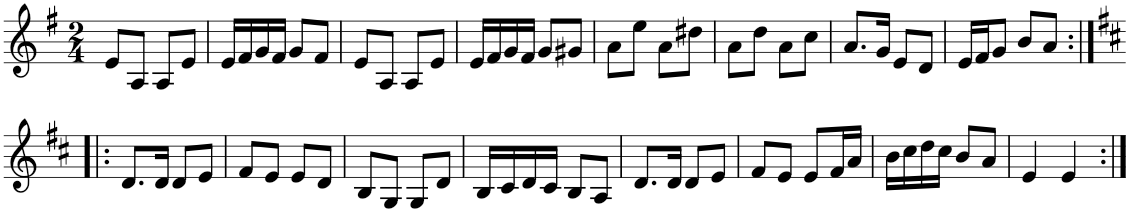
**kern
*part1
*staff1
*I"Piano
*I'Pno
*clefG2
*k[f#]
*A:dor
*M2/4
=1
8e/L
8A/J
8A/L
8e/J
=2
16e/LL
16f#/
16g/
16f#/JJ
8g/L
8f#/J
=3
8e/L
8A/J
8A/L
8e/J
=4
16e/LL
16f#/
16g/
16f#/JJ
8g/L
8g#X/J
=5
8a\L
8ee\J
8a\L
8dd#X\J
=6
8a\L
8dd\J
8a\L
8cc\J
=7
8.a/L
16g/Jk
8e/L
8d/J
=8
16e/LL
16f#/J
8g/J
8b/L
8a/J
!!LO:LB:g=z
=9:|!|:
*k[f#c#]
*D:
8.d/L
16d/Jk
8d/L
8e/J
=10
8f#/L
8e/J
8e/L
8d/J
=11
8B/L
8G/J
8G/L
8d/J
=12
16B/LL
16c#/
16d/
16c#/JJ
8B/L
8A/J
=13
8.d/L
16d/Jk
8d/L
8e/J
=14
8f#/L
8e/J
8e/L
16f#/L
16a/JJ
=15
16b\LL
16cc#\
16dd\
16cc#\JJ
8b/L
8a/J
=16
4e/
4e/
=:|!
*-
